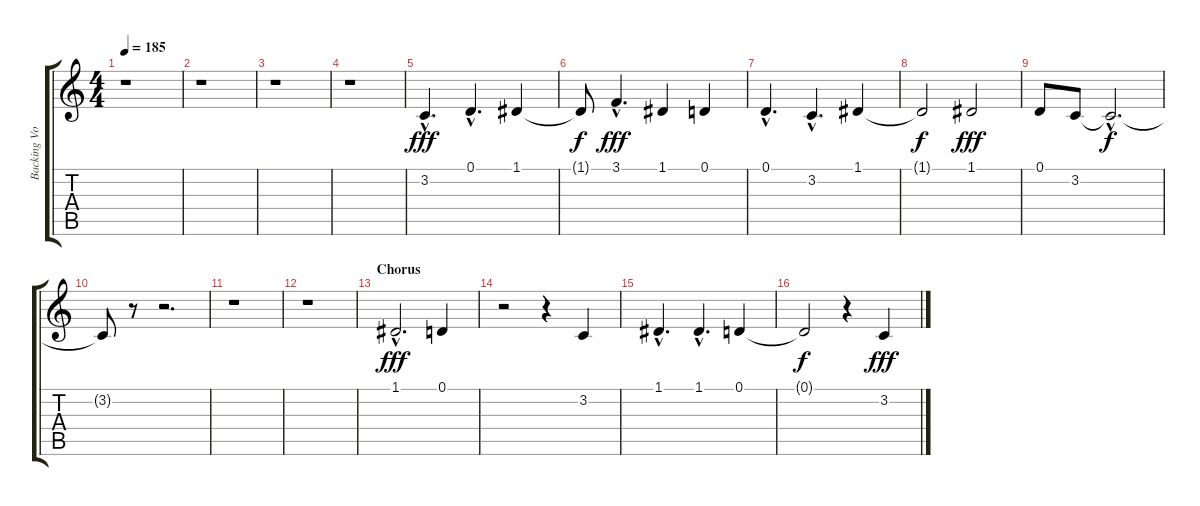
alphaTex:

\track ("Backing Vocals(eddie)" "Backing Vo") {instrument tenorsax}
\staff {score tabs}
\tuning (D4 A3 F3 C3 G2 C2) {hide}
\ts (4 4)
\tempo 185
\clef g2
\ks c
r.1{dy fff} |
r.1 |
r.1 |
r.1 |
3.2{hac}.4{d} 0.1{hac}.4{d} 1.1.4 |
1.1{t}.8{dy f} 3.1{hac}.4{d dy fff} 1.1.4 0.1.4 |
0.1{hac}.4{d} 3.2{hac}.4{d} 1.1.4 |
1.1{t}.2{dy f} 1.1.2{dy fff} |
0.1.8 3.2.8 3.2{hac t}.2{d dy f} |
3.2{t}.8 r.8 r.2{d} |
r.1 |
r.1 |
\section ("" "Chorus")
1.1{hac}.2{d dy fff} 0.1.4 |
r.2 r.4 3.2.4 |
1.1{hac}.4{d} 1.1{hac}.4{d} 0.1.4 |
0.1{t}.2{dy f} r.4 3.2.4{dy fff}
